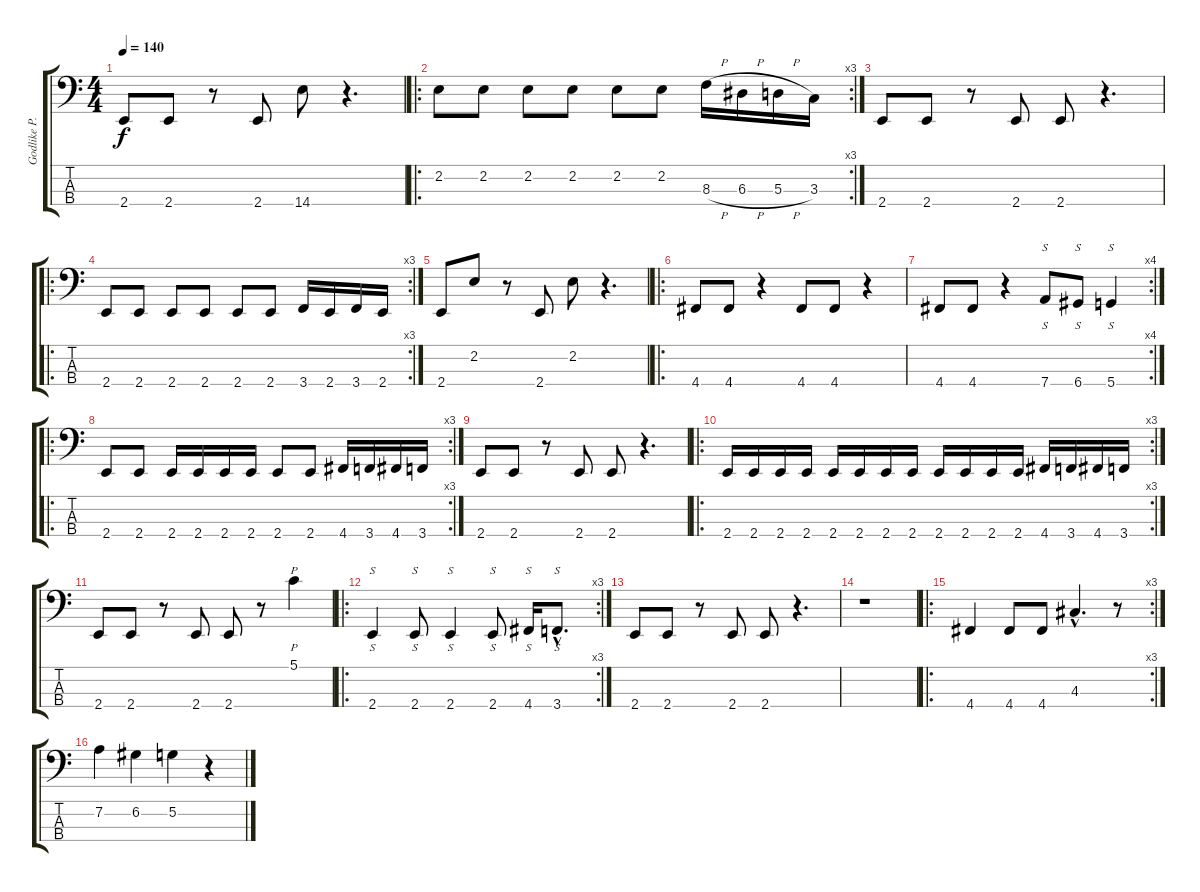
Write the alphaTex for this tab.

\track ("Godlike P." "Godlike P.") {instrument electricbasspick}
\staff {score tabs}
\tuning (G2 D2 A1 D1) {hide}
\ts (4 4)
\tempo 140
\clef f4
\ks c
2.4.8{dy f} 2.4.8 r.8 2.4.8 14.4.8 r.4{d} |
\ro
\rc 3
2.2.8 2.2.8 2.2.8 2.2.8 2.2.8 2.2.8 8.3{h}.16 6.3{h}.16 5.3{h}.16 3.3.16 |
2.4.8 2.4.8 r.8 2.4.8 2.4.8 r.4{d} |
\ro
\rc 3
2.4.8 2.4.8 2.4.8 2.4.8 2.4.8 2.4.8 3.4.16 2.4.16 3.4.16 2.4.16 |
2.4.8 2.2.8 r.8 2.4.8 2.2.8 r.4{d} |
\ro
4.4.8 4.4.8 r.4 4.4.8 4.4.8 r.4 |
\rc 4
4.4.8 4.4.8 r.4 7.4.8{s} 6.4.8{s} 5.4.4{s} |
\ro
\rc 3
2.4.8 2.4.8 2.4.16 2.4.16 2.4.16 2.4.16 2.4.8 2.4.8 4.4.16 3.4.16 4.4.16 3.4.16 |
2.4.8 2.4.8 r.8 2.4.8 2.4.8 r.4{d} |
\ro
\rc 3
2.4.16 2.4.16 2.4.16 2.4.16 2.4.16 2.4.16 2.4.16 2.4.16 2.4.16 2.4.16 2.4.16 2.4.16 4.4.16 3.4.16 4.4.16 3.4.16 |
2.4.8 2.4.8 r.8 2.4.8 2.4.8 r.8 5.1.4{p} |
\ro
\rc 3
2.4.4{s} 2.4.8{s} 2.4.4{s} 2.4.8{s} 4.4.16{s} 3.4{hac}.8{s d} |
2.4.8 2.4.8 r.8 2.4.8 2.4.8 r.4{d} |
r.1 |
\ro
\rc 3
4.4.4 4.4.8 4.4.8 4.3{hac}.4{d} r.8 |
7.2.4 6.2.4 5.2.4 r.4
